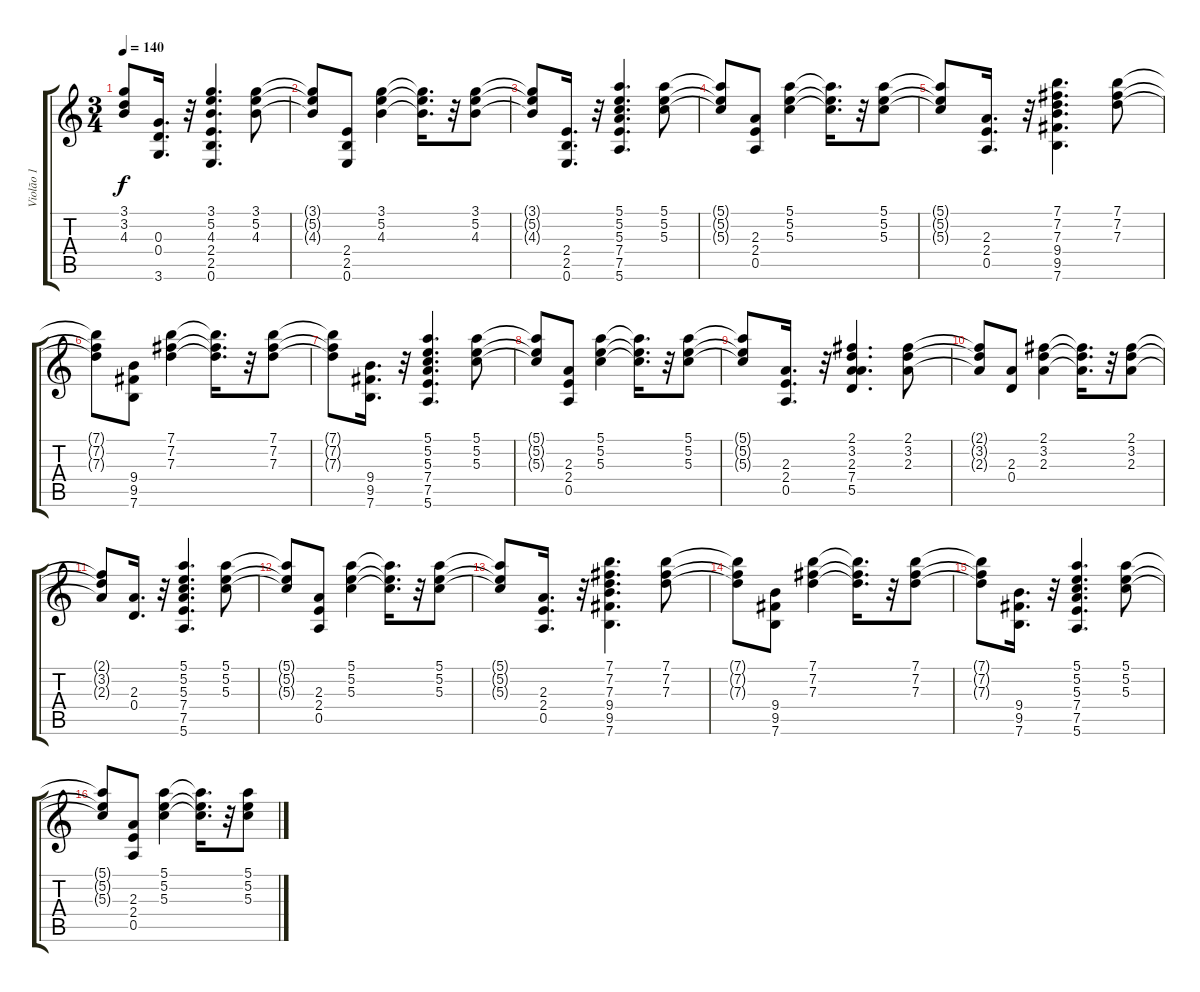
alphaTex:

\track ("Violão 1" "Violão 1") {instrument acousticguitarsteel}
\staff {score tabs}
\tuning (E4 B3 G3 D3 A2 E2) {hide}
\ts (3 4)
\tempo 140
\clef g2
\ks c
(3.1{t} 3.2{t} 4.3{t}).8{dy f} (0.3 0.4 3.6).16{d} r.32 (3.1 5.2 4.3 2.4 2.5 0.6).4{d} (3.1 5.2 4.3).8 |
(3.1{t} 5.2{t} 4.3{t}).8 (2.4 2.5 0.6).8 (3.1 5.2 4.3).4 (3.1{t} 5.2{t} 4.3{t}).16{d} r.32 (3.1 5.2 4.3).8 |
(3.1{t} 5.2{t} 4.3{t}).8 (2.4 2.5 0.6).16{d} r.32 (5.1 5.2 5.3 7.4 7.5 5.6).4{d} (5.1 5.2 5.3).8 |
(5.1{t} 5.2{t} 5.3{t}).8 (2.3 2.4 0.5).8 (5.1 5.2 5.3).4 (5.1{t} 5.2{t} 5.3{t}).16{d} r.32 (5.1 5.2 5.3).8 |
(5.1{t} 5.2{t} 5.3{t}).8 (2.3 2.4 0.5).16{d} r.32 (7.1 7.2 7.3 9.4 9.5 7.6).4{d} (7.1 7.2 7.3).8 |
(7.1{t} 7.2{t} 7.3{t}).8 (9.4 9.5 7.6).8 (7.1 7.2 7.3).4 (7.1{t} 7.2{t} 7.3{t}).16{d} r.32 (7.1 7.2 7.3).8 |
(7.1{t} 7.2{t} 7.3{t}).8 (9.4 9.5 7.6).16{d} r.32 (5.1 5.2 5.3 7.4 7.5 5.6).4{d} (5.1 5.2 5.3).8 |
(5.1{t} 5.2{t} 5.3{t}).8 (2.3 2.4 0.5).8 (5.1 5.2 5.3).4 (5.1{t} 5.2{t} 5.3{t}).16{d} r.32 (5.1 5.2 5.3).8 |
(5.1{t} 5.2{t} 5.3{t}).8 (2.3 2.4 0.5).16{d} r.32 (2.1 3.2 2.3 7.4 5.5).4{d} (2.1 3.2 2.3).8 |
(2.1{t} 3.2{t} 2.3{t}).8 (2.3 0.4).8 (2.1 3.2 2.3).4 (2.1{t} 3.2{t} 2.3{t}).16{d} r.32 (2.1 3.2 2.3).8 |
(2.1{t} 3.2{t} 2.3{t}).8 (2.3 0.4).16{d} r.32 (5.1 5.2 5.3 7.4 7.5 5.6).4{d} (5.1 5.2 5.3).8 |
(5.1{t} 5.2{t} 5.3{t}).8 (2.3 2.4 0.5).8 (5.1 5.2 5.3).4 (5.1{t} 5.2{t} 5.3{t}).16{d} r.32 (5.1 5.2 5.3).8 |
(5.1{t} 5.2{t} 5.3{t}).8 (2.3 2.4 0.5).16{d} r.32 (7.1 7.2 7.3 9.4 9.5 7.6).4{d} (7.1 7.2 7.3).8 |
(7.1{t} 7.2{t} 7.3{t}).8 (9.4 9.5 7.6).8 (7.1 7.2 7.3).4 (7.1{t} 7.2{t} 7.3{t}).16{d} r.32 (7.1 7.2 7.3).8 |
(7.1{t} 7.2{t} 7.3{t}).8 (9.4 9.5 7.6).16{d} r.32 (5.1 5.2 5.3 7.4 7.5 5.6).4{d} (5.1 5.2 5.3).8 |
(5.1{t} 5.2{t} 5.3{t}).8 (2.3 2.4 0.5).8 (5.1 5.2 5.3).4 (5.1{t} 5.2{t} 5.3{t}).16{d} r.32 (5.1 5.2 5.3).8
